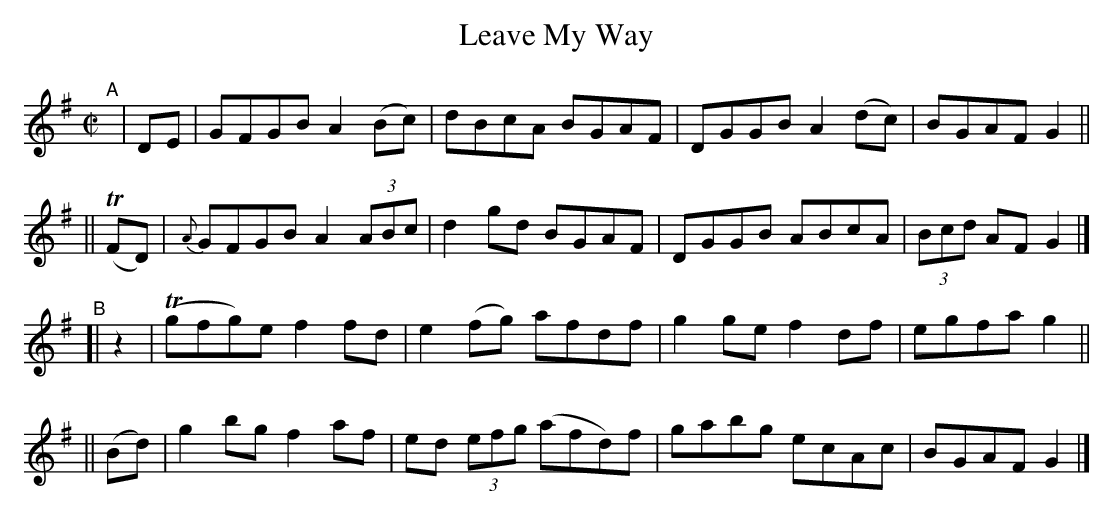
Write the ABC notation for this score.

X:1
T: Leave My Way
M: C|
L: 1/8
K: G
"^A"[|]\
 |  DE  | GFGB    A2(Bc)  | dBcA BGAF | DGGB A2(dc) |  BGAF G2 ||
||(TFD) | {A}GFGB A2(3ABc | d2gd BGAF | DGGB ABcA   | (3Bcd AFG2 |]
"^B"\
[| z2 | (Tgfg)e f2fd | e2 (fg)   afdf  | g2ge f2df | egfa g2 ||
||(Bd)|   g2bg  f2af | ed (3efg (afd)f | gabg ecAc | BGAF G2 |]
